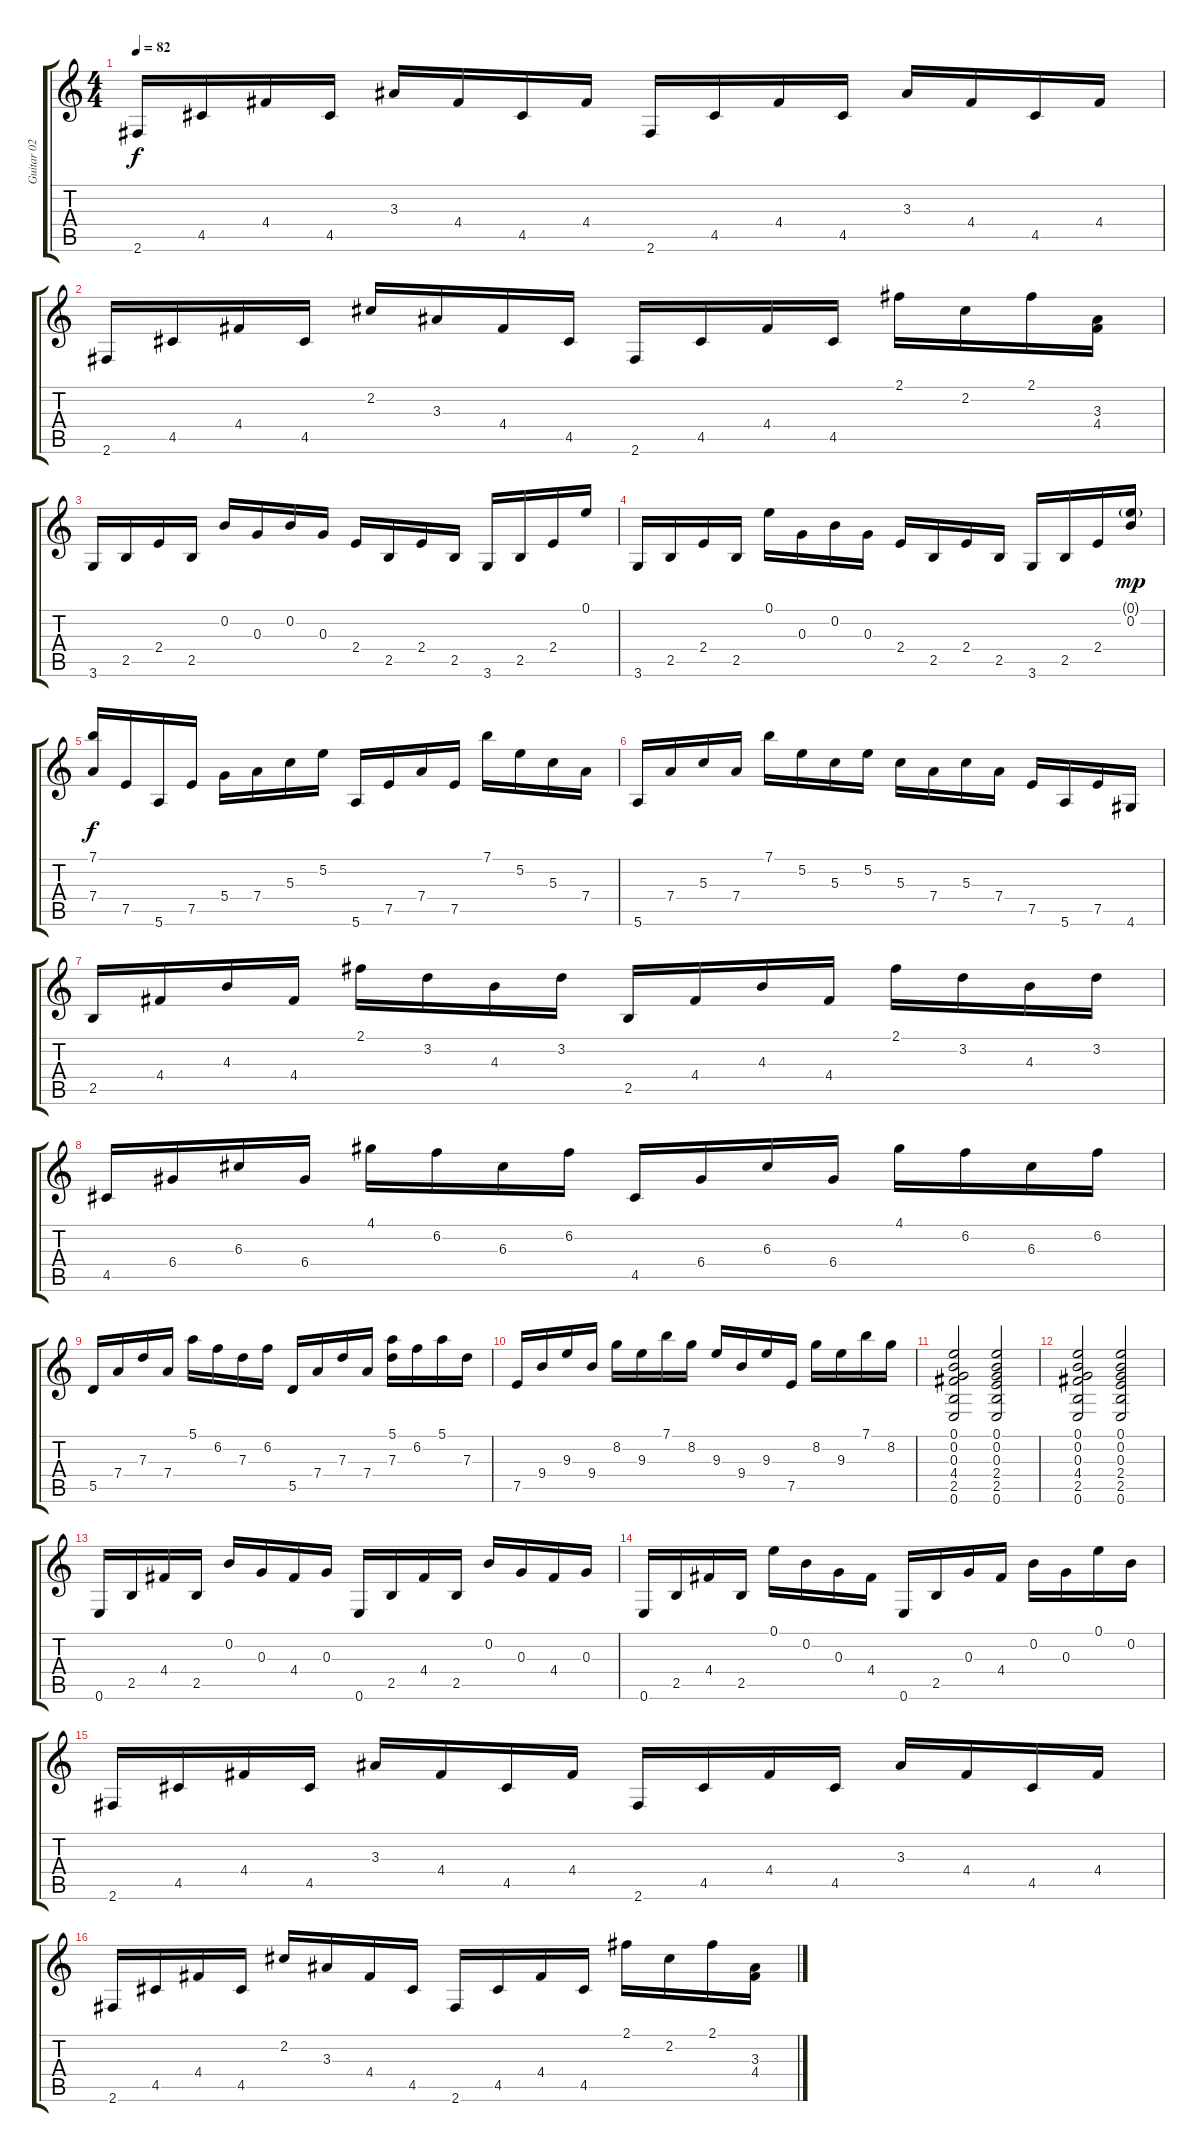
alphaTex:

\track ("Guitar 02" "Guitar 02") {instrument acousticguitarnylon}
\staff {score tabs}
\tuning (E4 B3 G3 D3 A2 E2) {hide}
\ts (4 4)
\tempo 82
\clef g2
\ks c
2.6.16{dy f} 4.5.16 4.4.16 4.5.16 3.3.16 4.4.16 4.5.16 4.4.16 2.6.16 4.5.16 4.4.16 4.5.16 3.3.16 4.4.16 4.5.16 4.4.16 |
2.6.16 4.5.16 4.4.16 4.5.16 2.2.16 3.3.16 4.4.16 4.5.16 2.6.16 4.5.16 4.4.16 4.5.16 2.1.16 2.2.16 2.1.16 (3.3 4.4).16 |
3.6.16 2.5.16 2.4.16 2.5.16 0.2.16 0.3.16 0.2.16 0.3.16 2.4.16 2.5.16 2.4.16 2.5.16 3.6.16 2.5.16 2.4.16 0.1.16 |
3.6.16 2.5.16 2.4.16 2.5.16 0.1.16 0.3.16 0.2.16 0.3.16 2.4.16 2.5.16 2.4.16 2.5.16 3.6.16 2.5.16 2.4.16 (0.1{g} 0.2).16{dy mp} |
(7.1 7.4).16{dy f} 7.5.16 5.6.16 7.5.16 5.4.16 7.4.16 5.3.16 5.2.16 5.6.16 7.5.16 7.4.16 7.5.16 7.1.16 5.2.16 5.3.16 7.4.16 |
5.6.16 7.4.16 5.3.16 7.4.16 7.1.16 5.2.16 5.3.16 5.2.16 5.3.16 7.4.16 5.3.16 7.4.16 7.5.16 5.6.16 7.5.16 4.6.16 |
2.5.16 4.4.16 4.3.16 4.4.16 2.1.16 3.2.16 4.3.16 3.2.16 2.5.16 4.4.16 4.3.16 4.4.16 2.1.16 3.2.16 4.3.16 3.2.16 |
4.5.16 6.4.16 6.3.16 6.4.16 4.1.16 6.2.16 6.3.16 6.2.16 4.5.16 6.4.16 6.3.16 6.4.16 4.1.16 6.2.16 6.3.16 6.2.16 |
5.5.16 7.4.16 7.3.16 7.4.16 5.1.16 6.2.16 7.3.16 6.2.16 5.5.16 7.4.16 7.3.16 7.4.16 (5.1 7.3).16 6.2.16 5.1.16 7.3.16 |
7.5.16 9.4.16 9.3.16 9.4.16 8.2.16 9.3.16 7.1.16 8.2.16 9.3.16 9.4.16 9.3.16 7.5.16 8.2.16 9.3.16 7.1.16 8.2.16 |
(0.1 0.2 0.3 4.4 2.5 0.6).2 (0.1 0.2 0.3 2.4 2.5 0.6).2 |
(0.1 0.2 0.3 4.4 2.5 0.6).2 (0.1 0.2 0.3 2.4 2.5 0.6).2 |
0.6.16 2.5.16 4.4.16 2.5.16 0.2.16 0.3.16 4.4.16 0.3.16 0.6.16 2.5.16 4.4.16 2.5.16 0.2.16 0.3.16 4.4.16 0.3.16 |
0.6.16 2.5.16 4.4.16 2.5.16 0.1.16 0.2.16 0.3.16 4.4.16 0.6.16 2.5.16 0.3.16 4.4.16 0.2.16 0.3.16 0.1.16 0.2.16 |
2.6.16 4.5.16 4.4.16 4.5.16 3.3.16 4.4.16 4.5.16 4.4.16 2.6.16 4.5.16 4.4.16 4.5.16 3.3.16 4.4.16 4.5.16 4.4.16 |
2.6.16 4.5.16 4.4.16 4.5.16 2.2.16 3.3.16 4.4.16 4.5.16 2.6.16 4.5.16 4.4.16 4.5.16 2.1.16 2.2.16 2.1.16 (3.3 4.4).16
